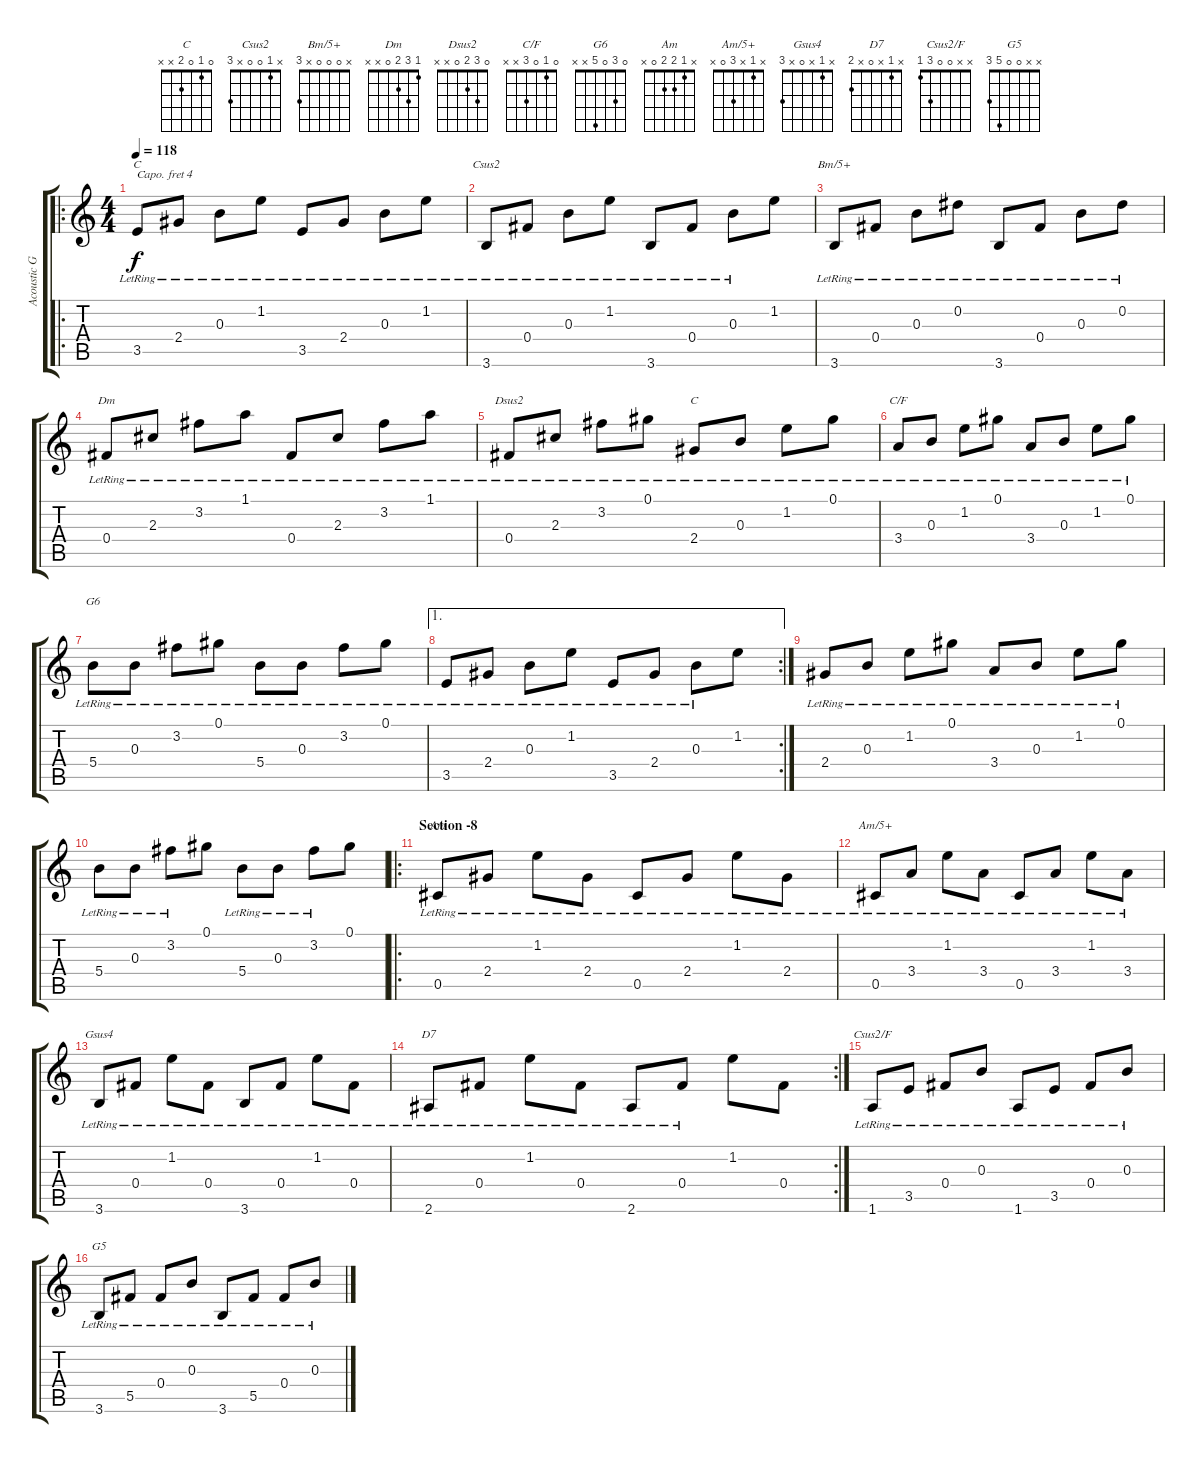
\track ("Acoustic Guitar" "Acoustic G") {instrument acousticguitarsteel}
\staff {score tabs}
\capo 4
\tuning (E4 B3 G3 D3 A2 E2) {hide}
\chord ("C" x 1 0 2 3 x)
\chord ("Csus2" x 1 0 0 x 3)
\chord ("Bm/5+" x 0 0 0 x 3)
\chord ("Dm" 1 3 2 0 x x)
\chord ("Dsus2" 0 3 2 0 x x)
\chord ("C" 0 1 0 2 x x)
\chord ("C/F" 0 1 0 3 x x)
\chord ("G6" 0 3 0 5 x x)
\chord ("Am" x 1 2 2 0 x)
\chord ("Am/5+" x 1 x 3 0 x)
\chord ("Gsus4" x 1 x 0 x 3)
\chord ("D7" x 1 x 0 x 2)
\chord ("Csus2/F" x x 0 0 3 1)
\chord ("G5" x x 0 0 5 3)
\ro
\ts (4 4)
\tempo 118
\clef g2
\ks c
3.5{lr}.8{ch "C" dy f} 2.4{lr}.8 0.3{lr}.8 1.2{lr}.8 3.5{lr}.8 2.4{lr}.8 0.3{lr}.8 1.2{lr}.8 |
3.6{lr}.8{ch "Csus2"} 0.4{lr}.8 0.3{lr}.8 1.2{lr}.8 3.6{lr}.8 0.4{lr}.8 0.3{lr}.8 1.2.8 |
3.6{lr}.8{ch "Bm/5+"} 0.4{lr}.8 0.3{lr}.8 0.2{lr}.8 3.6{lr}.8 0.4{lr}.8 0.3{lr}.8 0.2{lr}.8 |
0.4{lr}.8{ch "Dm"} 2.3{lr}.8 3.2{lr}.8 1.1{lr}.8 0.4{lr}.8 2.3{lr}.8 3.2{lr}.8 1.1{lr}.8 |
0.4{lr}.8{ch "Dsus2"} 2.3{lr}.8 3.2{lr}.8 0.1{lr}.8 2.4{lr}.8{ch "C"} 0.3{lr}.8 1.2{lr}.8 0.1{lr}.8 |
3.4{lr}.8{ch "C/F"} 0.3{lr}.8 1.2{lr}.8 0.1{lr}.8 3.4{lr}.8 0.3{lr}.8 1.2{lr}.8 0.1{lr}.8 |
5.4{lr}.8{ch "G6"} 0.3{lr}.8 3.2{lr}.8 0.1{lr}.8 5.4{lr}.8 0.3{lr}.8 3.2{lr}.8 0.1{lr}.8 |
\ae 1
\rc 2
3.5{lr}.8 2.4{lr}.8 0.3{lr}.8 1.2{lr}.8 3.5{lr}.8 2.4{lr}.8 0.3{lr}.8 1.2.8 |
2.4{lr}.8 0.3{lr}.8 1.2{lr}.8 0.1{lr}.8 3.4{lr}.8 0.3{lr}.8 1.2{lr}.8 0.1{lr}.8 |
5.4{lr}.8 0.3{lr}.8 3.2{lr}.8 0.1.8 5.4{lr}.8 0.3{lr}.8 3.2{lr}.8 0.1.8 |
\ro
\section ("" "Section -8")
0.5{lr}.8{ch "Am"} 2.4{lr}.8 1.2{lr}.8 2.4{lr}.8 0.5{lr}.8 2.4{lr}.8 1.2{lr}.8 2.4{lr}.8 |
0.5{lr}.8{ch "Am/5+"} 3.4{lr}.8 1.2{lr}.8 3.4{lr}.8 0.5{lr}.8 3.4{lr}.8 1.2{lr}.8 3.4{lr}.8 |
3.6{lr}.8{ch "Gsus4"} 0.4{lr}.8 1.2{lr}.8 0.4{lr}.8 3.6{lr}.8 0.4{lr}.8 1.2{lr}.8 0.4{lr}.8 |
\rc 2
2.6{lr}.8{ch "D7"} 0.4{lr}.8 1.2{lr}.8 0.4{lr}.8 2.6{lr}.8 0.4{lr}.8 1.2.8 0.4.8 |
1.6{lr}.8{ch "Csus2/F"} 3.5{lr}.8 0.4{lr}.8 0.3{lr}.8 1.6{lr}.8 3.5{lr}.8 0.4{lr}.8 0.3{lr}.8 |
3.6{lr}.8{ch "G5"} 5.5{lr}.8 0.4{lr}.8 0.3{lr}.8 3.6{lr}.8 5.5{lr}.8 0.4{lr}.8 0.3{lr}.8
